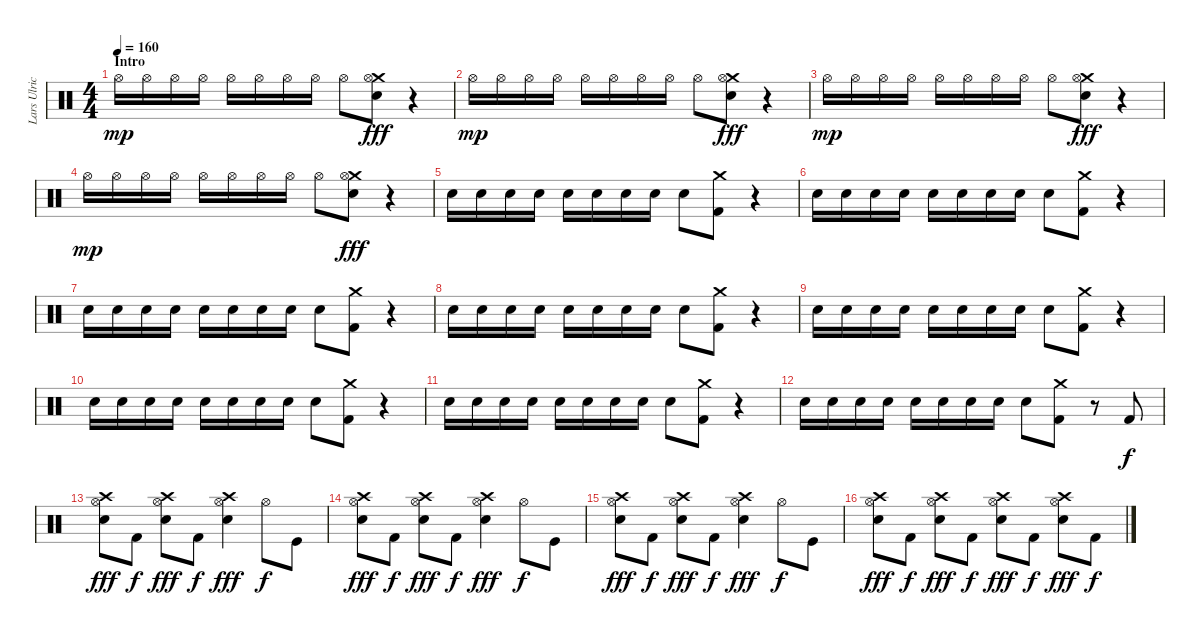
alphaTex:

\track ("Lars Ulrich" "Lars Ulric") {instrument percussion}
\staff {score}
\articulation defaults
\ts (4 4)
\section ("" "Intro")
\tempo 160
\clef neutral
\ks c "Hi-Hat (open)".16{dy mp} "Hi-Hat (open)".16 "Hi-Hat (open)".16 "Hi-Hat (open)".16 "Hi-Hat (open)".16 "Hi-Hat (open)".16 "Hi-Hat (open)".16 "Hi-Hat (open)".16 "Hi-Hat (open)".8
("Crash medium (hit)" "Hi-Hat (open)" "Electric Snare (hit)").8{dy fff} r.4 |
"Hi-Hat (open)".16{dy mp} "Hi-Hat (open)".16 "Hi-Hat (open)".16 "Hi-Hat (open)".16 "Hi-Hat (open)".16 "Hi-Hat (open)".16 "Hi-Hat (open)".16 "Hi-Hat (open)".16 "Hi-Hat (open)".8 ("Crash medium (hit)" "Hi-Hat (open)" "Electric Snare (hit)").8{dy fff} r.4 |
"Hi-Hat (open)".16{dy mp} "Hi-Hat (open)".16 "Hi-Hat (open)".16 "Hi-Hat (open)".16 "Hi-Hat (open)".16 "Hi-Hat (open)".16 "Hi-Hat (open)".16 "Hi-Hat (open)".16 "Hi-Hat (open)".8 ("Crash medium (hit)" "Hi-Hat (open)" "Electric Snare (hit)").8{dy fff} r.4 |
"Hi-Hat (open)".16{dy mp} "Hi-Hat (open)".16 "Hi-Hat (open)".16 "Hi-Hat (open)".16 "Hi-Hat (open)".16 "Hi-Hat (open)".16 "Hi-Hat (open)".16 "Hi-Hat (open)".16 "Hi-Hat (open)".8 ("Crash medium (hit)" "Hi-Hat (open)" "Electric Snare (hit)").8{dy fff} r.4 |
"Electric Snare (hit)".16 "Electric Snare (hit)".16 "Electric Snare (hit)".16 "Electric Snare (hit)".16 "Electric Snare (hit)".16 "Electric Snare (hit)".16 "Electric Snare (hit)".16 "Electric Snare (hit)".16 "Electric Snare (hit)".8 ("Crash medium (hit)" "Kick (hit) 2").8 r.4 |
"Electric Snare (hit)".16 "Electric Snare (hit)".16 "Electric Snare (hit)".16 "Electric Snare (hit)".16 "Electric Snare (hit)".16 "Electric Snare (hit)".16 "Electric Snare (hit)".16 "Electric Snare (hit)".16 "Electric Snare (hit)".8 ("Crash medium (hit)" "Kick (hit) 2").8 r.4 |
"Electric Snare (hit)".16 "Electric Snare (hit)".16 "Electric Snare (hit)".16 "Electric Snare (hit)".16 "Electric Snare (hit)".16 "Electric Snare (hit)".16 "Electric Snare (hit)".16 "Electric Snare (hit)".16 "Electric Snare (hit)".8 ("Crash medium (hit)" "Kick (hit) 2").8 r.4 |
"Electric Snare (hit)".16 "Electric Snare (hit)".16 "Electric Snare (hit)".16 "Electric Snare (hit)".16 "Electric Snare (hit)".16 "Electric Snare (hit)".16 "Electric Snare (hit)".16 "Electric Snare (hit)".16 "Electric Snare (hit)".8 ("Crash medium (hit)" "Kick (hit) 2").8 r.4 |
"Electric Snare (hit)".16 "Electric Snare (hit)".16 "Electric Snare (hit)".16 "Electric Snare (hit)".16 "Electric Snare (hit)".16 "Electric Snare (hit)".16 "Electric Snare (hit)".16 "Electric Snare (hit)".16 "Electric Snare (hit)".8 ("Crash medium (hit)" "Kick (hit) 2").8 r.4 |
"Electric Snare (hit)".16 "Electric Snare (hit)".16 "Electric Snare (hit)".16 "Electric Snare (hit)".16 "Electric Snare (hit)".16 "Electric Snare (hit)".16 "Electric Snare (hit)".16 "Electric Snare (hit)".16 "Electric Snare (hit)".8 ("Crash medium (hit)" "Kick (hit) 2").8 r.4 |
"Electric Snare (hit)".16 "Electric Snare (hit)".16 "Electric Snare (hit)".16 "Electric Snare (hit)".16 "Electric Snare (hit)".16 "Electric Snare (hit)".16 "Electric Snare (hit)".16 "Electric Snare (hit)".16 "Electric Snare (hit)".8 ("Crash medium (hit)" "Kick (hit) 2").8 r.4 |
"Electric Snare (hit)".16 "Electric Snare (hit)".16 "Electric Snare (hit)".16 "Electric Snare (hit)".16 "Electric Snare (hit)".16 "Electric Snare (hit)".16 "Electric Snare (hit)".16 "Electric Snare (hit)".16 "Electric Snare (hit)".8 ("Crash medium (hit)" "Kick (hit) 2").8 r.8 "Kick (hit) 2".8{dy f} |
("Crash high (hit)" "Hi-Hat (open)" "Electric Snare (hit)").8{dy fff} "Kick (hit) 2".8{dy f} ("Crash high (hit)" "Hi-Hat (open)" "Electric Snare (hit)").8{dy fff} "Kick (hit) 2".8{dy f} ("Crash high (hit)" "Hi-Hat (open)" "Electric Snare (hit)").4{dy fff} "Hi-Hat (open)".8{dy f} "Kick (hit)".8 |
("Crash high (hit)" "Hi-Hat (open)" "Electric Snare (hit)").8{dy fff} "Kick (hit) 2".8{dy f} ("Crash high (hit)" "Hi-Hat (open)" "Electric Snare (hit)").8{dy fff} "Kick (hit) 2".8{dy f} ("Crash high (hit)" "Hi-Hat (open)" "Electric Snare (hit)").4{dy fff} "Hi-Hat (open)".8{dy f} "Kick (hit)".8 |
("Crash high (hit)" "Hi-Hat (open)" "Electric Snare (hit)").8{dy fff} "Kick (hit) 2".8{dy f} ("Crash high (hit)" "Hi-Hat (open)" "Electric Snare (hit)").8{dy fff} "Kick (hit) 2".8{dy f} ("Crash high (hit)" "Hi-Hat (open)" "Electric Snare (hit)").4{dy fff} "Hi-Hat (open)".8{dy f} "Kick (hit)".8 |
("Crash high (hit)" "Hi-Hat (open)" "Electric Snare (hit)").8{dy fff} "Kick (hit) 2".8{dy f} ("Crash high (hit)" "Hi-Hat (open)" "Electric Snare (hit)").8{dy fff} "Kick (hit) 2".8{dy f} ("Crash high (hit)" "Hi-Hat (open)" "Electric Snare (hit)").8{dy fff} "Kick (hit) 2".8{dy f} ("Crash high (hit)" "Hi-Hat (open)" "Electric Snare (hit)").8{dy fff} "Kick (hit) 2".8{dy f}
